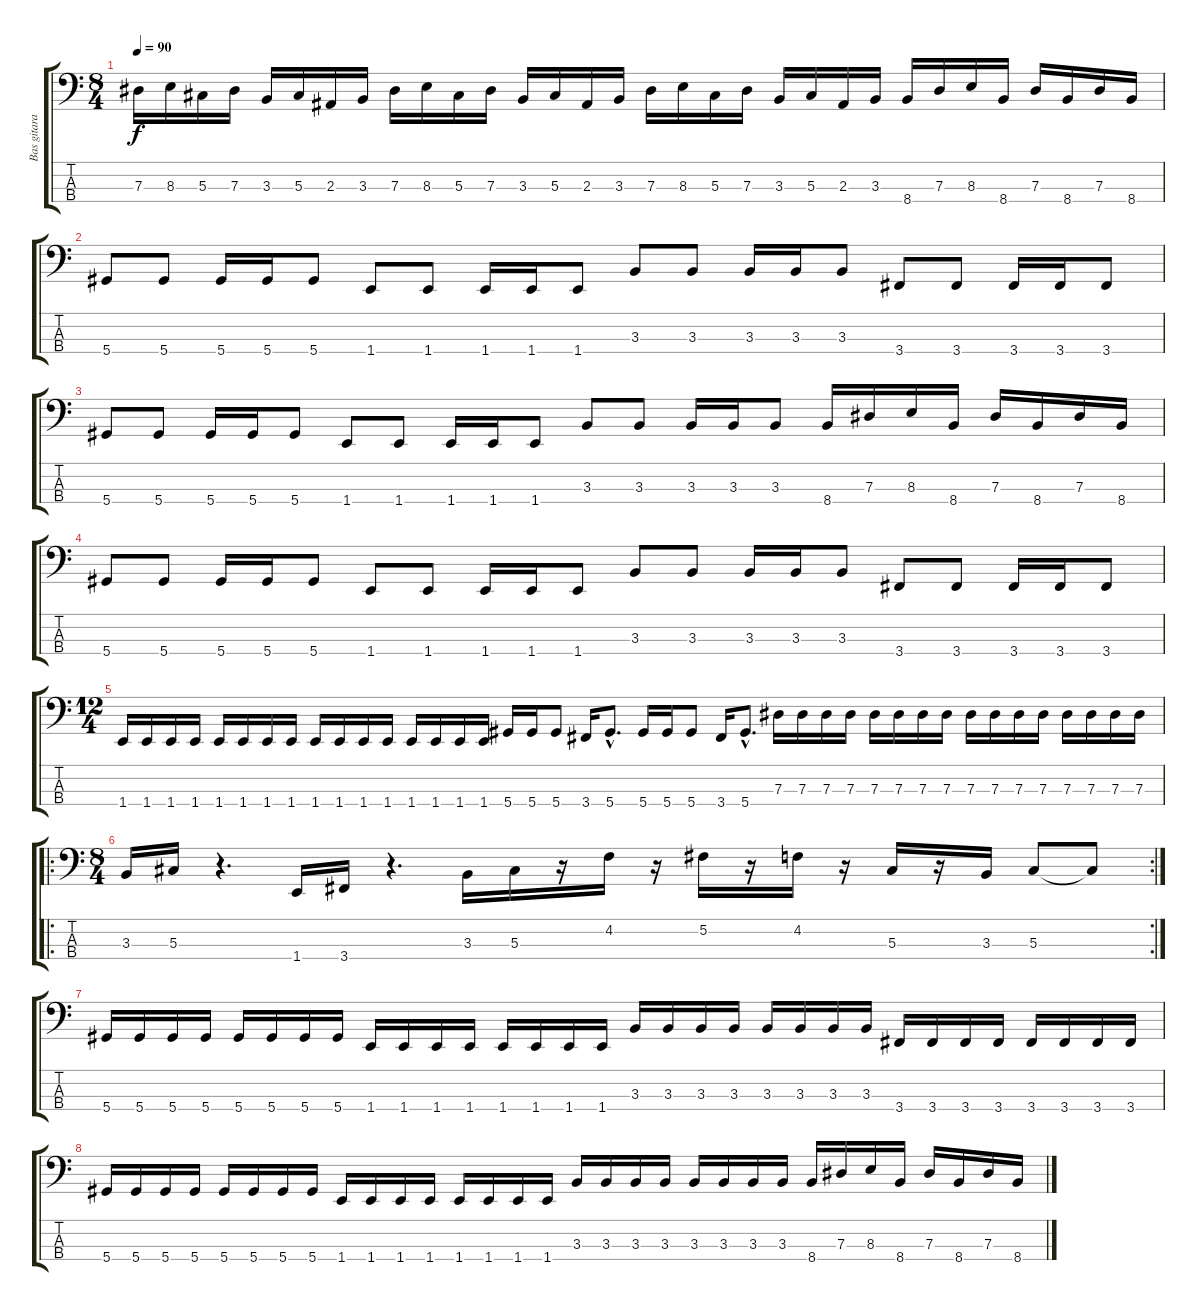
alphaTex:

\track ("Bas gitara / Bass gitara" "Bas gitara") {instrument electricbassfinger}
\staff {score tabs}
\tuning (Gb2 Db2 Ab1 Eb1) {hide}
\ts (8 4)
\tempo 90
\clef f4
\ks c
7.3.16{dy f} 8.3.16 5.3.16 7.3.16 3.3.16 5.3.16 2.3.16 3.3.16 7.3.16 8.3.16 5.3.16 7.3.16 3.3.16 5.3.16 2.3.16 3.3.16 7.3.16 8.3.16 5.3.16 7.3.16 3.3.16 5.3.16 2.3.16 3.3.16 8.4.16 7.3.16 8.3.16 8.4.16 7.3.16 8.4.16 7.3.16 8.4.16 |
5.4.8 5.4.8 5.4.16 5.4.16 5.4.8 1.4.8 1.4.8 1.4.16 1.4.16 1.4.8 3.3.8 3.3.8 3.3.16 3.3.16 3.3.8 3.4.8 3.4.8 3.4.16 3.4.16 3.4.8 |
5.4.8 5.4.8 5.4.16 5.4.16 5.4.8 1.4.8 1.4.8 1.4.16 1.4.16 1.4.8 3.3.8 3.3.8 3.3.16 3.3.16 3.3.8 8.4.16 7.3.16 8.3.16 8.4.16 7.3.16 8.4.16 7.3.16 8.4.16 |
5.4.8 5.4.8 5.4.16 5.4.16 5.4.8 1.4.8 1.4.8 1.4.16 1.4.16 1.4.8 3.3.8 3.3.8 3.3.16 3.3.16 3.3.8 3.4.8 3.4.8 3.4.16 3.4.16 3.4.8 |
\ts (12 4)
1.4.16 1.4.16 1.4.16 1.4.16 1.4.16 1.4.16 1.4.16 1.4.16 1.4.16 1.4.16 1.4.16 1.4.16 1.4.16 1.4.16 1.4.16 1.4.16 5.4.16 5.4.16 5.4.8 3.4.16 5.4{hac}.8{d} 5.4.16 5.4.16 5.4.8 3.4.16 5.4{hac}.8{d} 7.3.16 7.3.16 7.3.16 7.3.16 7.3.16 7.3.16 7.3.16 7.3.16 7.3.16 7.3.16 7.3.16 7.3.16 7.3.16 7.3.16 7.3.16 7.3.16 |
\ro
\rc 2
\ts (8 4)
3.3.16 5.3.16 r.4{d} 1.4.16 3.4.16 r.4{d} 3.3.16 5.3.16 r.16 4.2.16 r.16 5.2.16 r.16 4.2.16 r.16 5.3.16 r.16 3.3.16 5.3.8 5.3{t}.8 |
5.4.16 5.4.16 5.4.16 5.4.16 5.4.16 5.4.16 5.4.16 5.4.16 1.4.16 1.4.16 1.4.16 1.4.16 1.4.16 1.4.16 1.4.16 1.4.16 3.3.16 3.3.16 3.3.16 3.3.16 3.3.16 3.3.16 3.3.16 3.3.16 3.4.16 3.4.16 3.4.16 3.4.16 3.4.16 3.4.16 3.4.16 3.4.16 |
5.4.16 5.4.16 5.4.16 5.4.16 5.4.16 5.4.16 5.4.16 5.4.16 1.4.16 1.4.16 1.4.16 1.4.16 1.4.16 1.4.16 1.4.16 1.4.16 3.3.16 3.3.16 3.3.16 3.3.16 3.3.16 3.3.16 3.3.16 3.3.16 8.4.16 7.3.16 8.3.16 8.4.16 7.3.16 8.4.16 7.3.16 8.4.16
